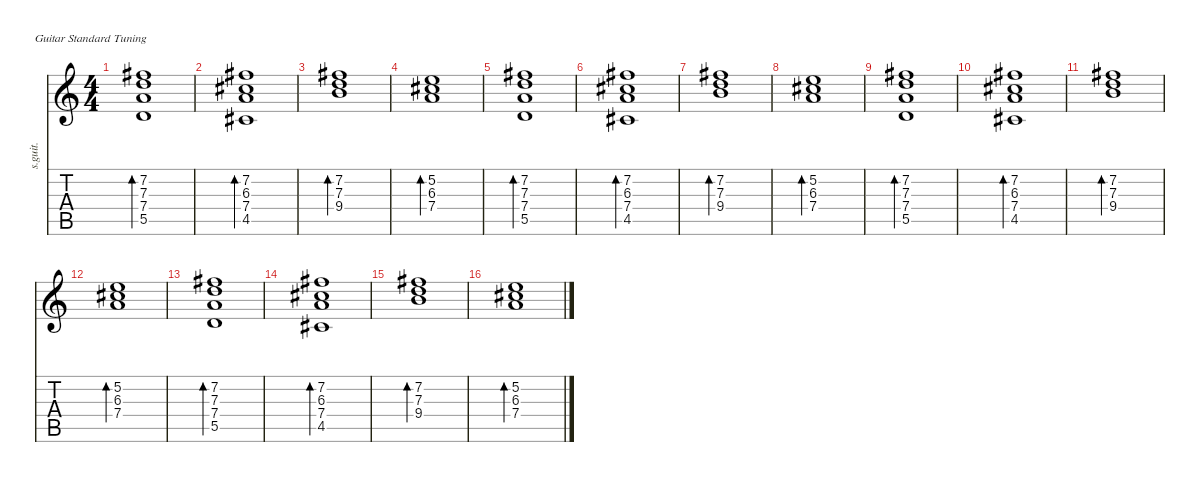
\defaultSystemsLayout 4
\hideDynamics
\bracketExtendMode nobrackets
\track ("Clean Guitar" "s.guit.") {instrument electricguitarclean}
\staff {score tabs}
\tuning (E4 B3 G3 D3 A2 E2)
\ts (4 4)
\beaming (8 2 2 2 2)
\tempo (65 hide)
\clef g2
\ks c
(7.2{acc #} 7.3 7.4 5.5).1{bd 30 lyrics (0 "") lyrics (1 "") lyrics (2 "") lyrics (3 "") lyrics (4 "") dy mf instrument electricguitarclean} |
(7.2{acc #} 6.3{acc #} 7.4 4.5{acc #}).1{bd 30 lyrics (0 "") lyrics (1 "") lyrics (2 "") lyrics (3 "") lyrics (4 "")} |
(7.2{acc #} 7.3 9.4).1{bd 30 lyrics (0 "") lyrics (1 "") lyrics (2 "") lyrics (3 "") lyrics (4 "")} |
(5.2 6.3{acc #} 7.4).1{bd 30 lyrics (0 "") lyrics (1 "") lyrics (2 "") lyrics (3 "") lyrics (4 "")} |
(7.2{acc #} 7.3 7.4 5.5).1{bd 30 lyrics (0 "") lyrics (1 "") lyrics (2 "") lyrics (3 "") lyrics (4 "")} |
(7.2{acc #} 6.3{acc #} 7.4 4.5{acc #}).1{bd 30 lyrics (0 "") lyrics (1 "") lyrics (2 "") lyrics (3 "") lyrics (4 "")} |
(7.2{acc #} 7.3 9.4).1{bd 30 lyrics (0 "") lyrics (1 "") lyrics (2 "") lyrics (3 "") lyrics (4 "")} |
(5.2 6.3{acc #} 7.4).1{bd 30 lyrics (0 "") lyrics (1 "") lyrics (2 "") lyrics (3 "") lyrics (4 "")} |
(7.2{acc #} 7.3 7.4 5.5).1{bd 30 lyrics (0 "") lyrics (1 "") lyrics (2 "") lyrics (3 "") lyrics (4 "")} |
(7.2{acc #} 6.3{acc #} 7.4 4.5{acc #}).1{bd 30 lyrics (0 "") lyrics (1 "") lyrics (2 "") lyrics (3 "") lyrics (4 "")} |
(7.2{acc #} 7.3 9.4).1{bd 30 lyrics (0 "") lyrics (1 "") lyrics (2 "") lyrics (3 "") lyrics (4 "")} |
(5.2 6.3{acc #} 7.4).1{bd 30 lyrics (0 "") lyrics (1 "") lyrics (2 "") lyrics (3 "") lyrics (4 "")} |
(7.2{acc #} 7.3 7.4 5.5).1{bd 30 lyrics (0 "") lyrics (1 "") lyrics (2 "") lyrics (3 "") lyrics (4 "")} |
(7.2{acc #} 6.3{acc #} 7.4 4.5{acc #}).1{bd 30 lyrics (0 "") lyrics (1 "") lyrics (2 "") lyrics (3 "") lyrics (4 "")} |
(7.2{acc #} 7.3 9.4).1{bd 30 lyrics (0 "") lyrics (1 "") lyrics (2 "") lyrics (3 "") lyrics (4 "")} |
(5.2 6.3{acc #} 7.4).1{bd 30 lyrics (0 "") lyrics (1 "") lyrics (2 "") lyrics (3 "") lyrics (4 "")}
